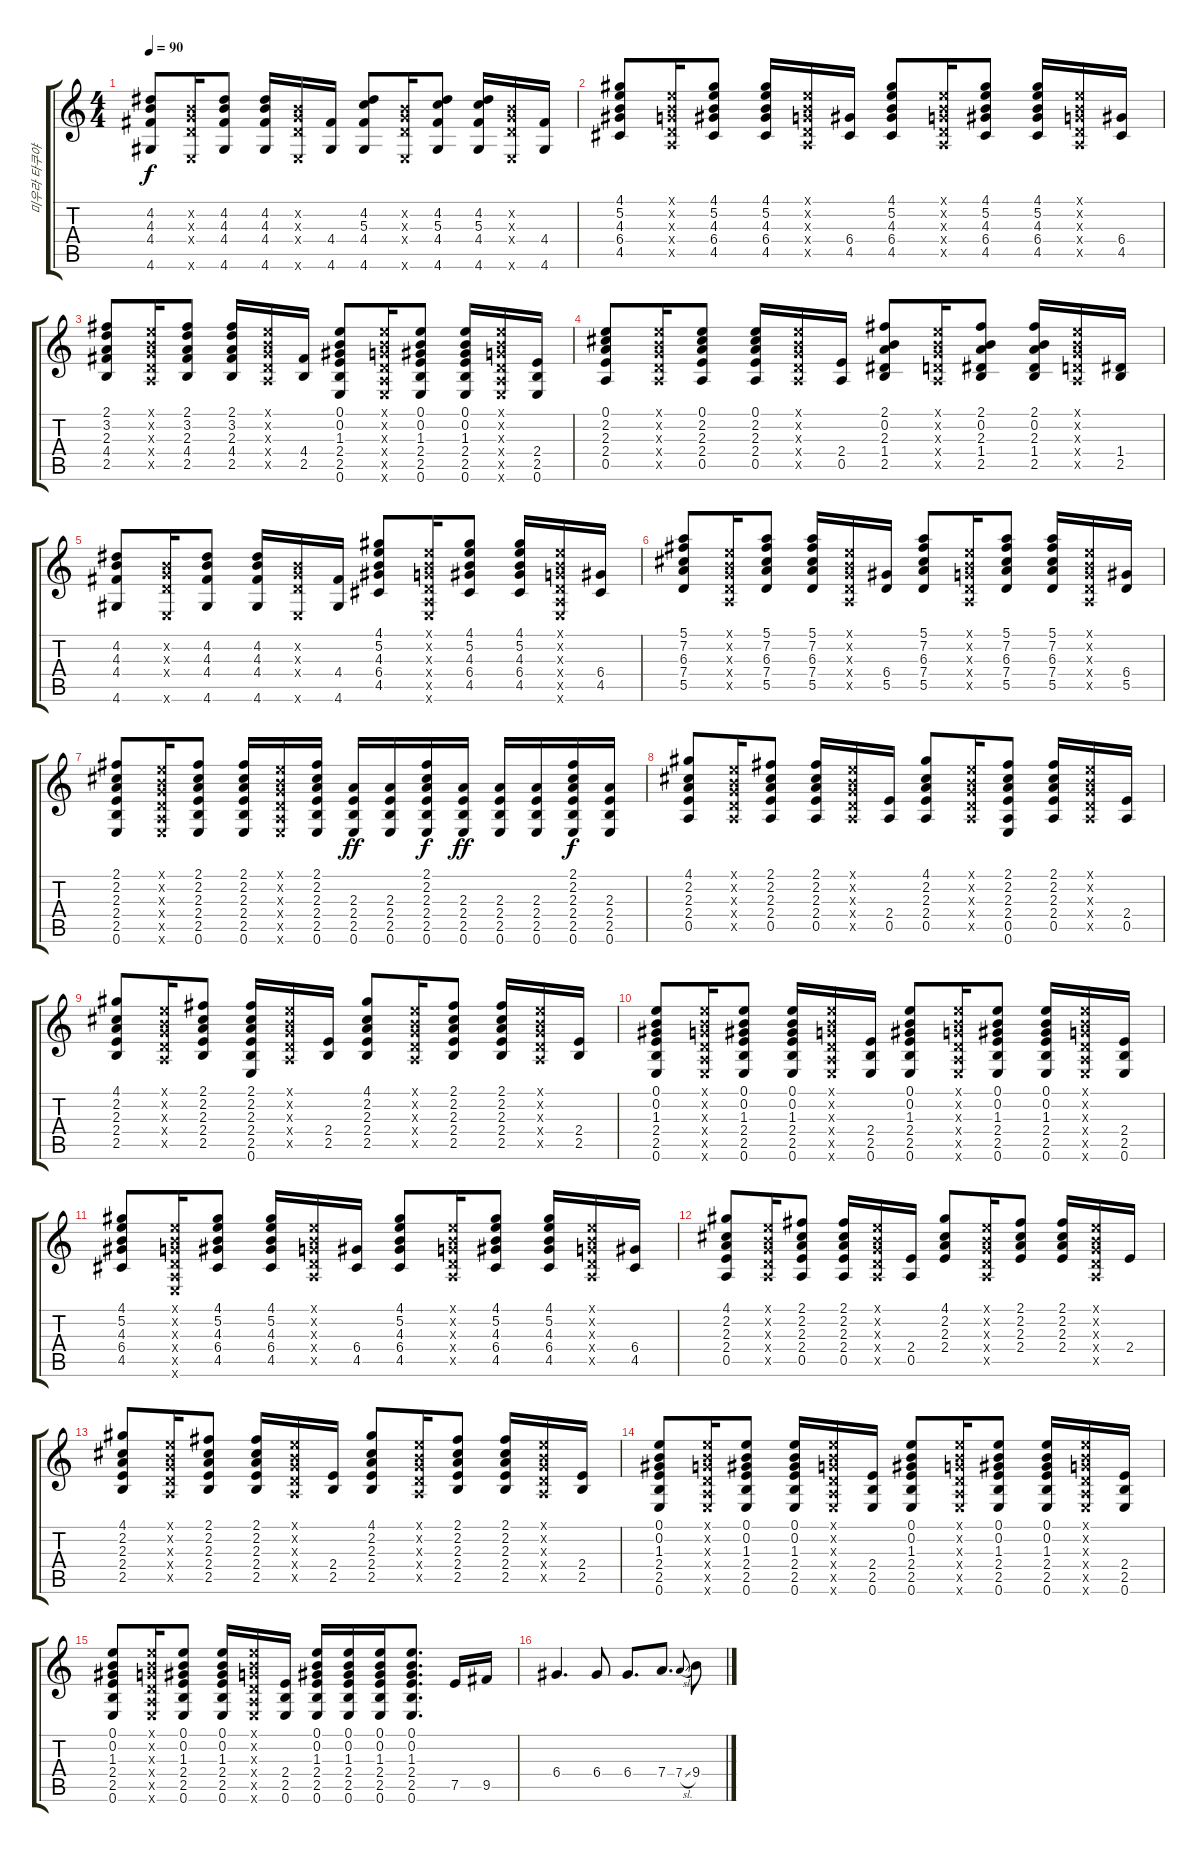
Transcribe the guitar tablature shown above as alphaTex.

\track ("미우라 타쿠야" "미우라 타쿠야") {instrument acousticguitarsteel}
\staff {score tabs}
\tuning (E4 B3 G3 D3 A2 E2) {hide}
\ts (4 4)
\tempo 90
\clef g2
\ks c
(4.2 4.3 4.4 4.6).8{dy f} (0.2{x} 0.3{x} 0.4{x} 0.6{x}).16 (4.2 4.3 4.4 4.6).8 (4.2 4.3 4.4 4.6).16 (0.2{x} 0.3{x} 0.4{x} 0.6{x}).16 (4.4 4.6).16 (4.2 5.3 4.4 4.6).8 (0.2{x} 0.3{x} 0.4{x} 0.6{x}).16 (4.2 5.3 4.4 4.6).8 (4.2 5.3 4.4 4.6).16 (0.2{x} 0.3{x} 0.4{x} 0.6{x}).16 (4.4 4.6).16 |
(4.1 5.2 4.3 6.4 4.5).8 (0.1{x} 0.2{x} 0.3{x} 0.4{x} 0.5{x}).16 (4.1 5.2 4.3 6.4 4.5).8 (4.1 5.2 4.3 6.4 4.5).16 (0.1{x} 0.2{x} 0.3{x} 0.4{x} 0.5{x}).16 (6.4 4.5).16 (4.1 5.2 4.3 6.4 4.5).8 (0.1{x} 0.2{x} 0.3{x} 0.4{x} 0.5{x}).16 (4.1 5.2 4.3 6.4 4.5).8 (4.1 5.2 4.3 6.4 4.5).16 (0.1{x} 0.2{x} 0.3{x} 0.4{x} 0.5{x}).16 (6.4 4.5).16 |
(2.1 3.2 2.3 4.4 2.5).8 (0.1{x} 0.2{x} 0.3{x} 0.4{x} 0.5{x}).16 (2.1 3.2 2.3 4.4 2.5).8 (2.1 3.2 2.3 4.4 2.5).16 (0.1{x} 0.2{x} 0.3{x} 0.4{x} 0.5{x}).16 (4.4 2.5).16 (0.1 0.2 1.3 2.4 2.5 0.6).8 (0.1{x} 0.2{x} 0.3{x} 0.4{x} 0.5{x} 0.6{x}).16 (0.1 0.2 1.3 2.4 2.5 0.6).8 (0.1 0.2 1.3 2.4 2.5 0.6).16 (0.1{x} 0.2{x} 0.3{x} 0.4{x} 0.5{x} 0.6{x}).16 (2.4 2.5 0.6).16 |
(0.1 2.2 2.3 2.4 0.5).8 (0.1{x} 0.2{x} 0.3{x} 0.4{x} 0.5{x}).16 (0.1 2.2 2.3 2.4 0.5).8 (0.1 2.2 2.3 2.4 0.5).16 (0.1{x} 0.2{x} 0.3{x} 0.4{x} 0.5{x}).16 (2.4 0.5).16 (2.1 0.2 2.3 1.4 2.5).8 (0.1{x} 0.2{x} 0.3{x} 0.4{x} 0.5{x}).16 (2.1 0.2 2.3 1.4 2.5).8 (2.1 0.2 2.3 1.4 2.5).16 (0.1{x} 0.2{x} 0.3{x} 0.4{x} 0.5{x}).16 (1.4 2.5).16 |
(4.2 4.3 4.4 4.6).8 (0.2{x} 0.3{x} 0.4{x} 0.6{x}).16 (4.2 4.3 4.4 4.6).8 (4.2 4.3 4.4 4.6).16 (0.2{x} 0.3{x} 0.4{x} 0.6{x}).16 (4.4 4.6).16 (4.1 5.2 4.3 6.4 4.5).8 (0.1{x} 0.2{x} 0.3{x} 0.4{x} 0.5{x} 0.6{x}).16 (4.1 5.2 4.3 6.4 4.5).8 (4.1 5.2 4.3 6.4 4.5).16 (0.1{x} 0.2{x} 0.3{x} 0.4{x} 0.5{x} 0.6{x}).16 (6.4 4.5).16 |
(5.1 7.2 6.3 7.4 5.5).8 (0.1{x} 0.2{x} 0.3{x} 0.4{x} 0.5{x}).16 (5.1 7.2 6.3 7.4 5.5).8 (5.1 7.2 6.3 7.4 5.5).16 (0.1{x} 0.2{x} 0.3{x} 0.4{x} 0.5{x}).16 (6.4 5.5).16 (5.1 7.2 6.3 7.4 5.5).8 (0.1{x} 0.2{x} 0.3{x} 0.4{x} 0.5{x}).16 (5.1 7.2 6.3 7.4 5.5).8 (5.1 7.2 6.3 7.4 5.5).16 (0.1{x} 0.2{x} 0.3{x} 0.4{x} 0.5{x}).16 (6.4 5.5).16 |
(2.1 2.2 2.3 2.4 2.5 0.6).8 (0.1{x} 0.2{x} 0.3{x} 0.4{x} 0.5{x} 0.6{x}).16 (2.1 2.2 2.3 2.4 2.5 0.6).8 (2.1 2.2 2.3 2.4 2.5 0.6).16 (0.1{x} 0.2{x} 0.3{x} 0.4{x} 0.5{x} 0.6{x}).16 (2.1 2.2 2.3 2.4 2.5 0.6).16 (2.3 2.4 2.5 0.6).16{dy ff} (2.3 2.4 2.5 0.6).16 (2.1 2.2 2.3 2.4 2.5 0.6).16{dy f} (2.3 2.4 2.5 0.6).16{dy ff} (2.3 2.4 2.5 0.6).16 (2.3 2.4 2.5 0.6).16 (2.1 2.2 2.3 2.4 2.5 0.6).16{dy f} (2.3 2.4 2.5 0.6).16 |
(4.1 2.2 2.3 2.4 0.5).8 (0.1{x} 0.2{x} 0.3{x} 0.4{x} 0.5{x}).16 (2.1 2.2 2.3 2.4 0.5).8 (2.1 2.2 2.3 2.4 0.5).16 (0.1{x} 0.2{x} 0.3{x} 0.4{x} 0.5{x}).16 (2.4 0.5).16 (4.1 2.2 2.3 2.4 0.5).8 (0.1{x} 0.2{x} 0.3{x} 0.4{x} 0.5{x}).16 (2.1 2.2 2.3 2.4 0.5 0.6).8 (2.1 2.2 2.3 2.4 0.5).16 (0.1{x} 0.2{x} 0.3{x} 0.4{x} 0.5{x}).16 (2.4 0.5).16 |
(4.1 2.2 2.3 2.4 2.5).8 (0.1{x} 0.2{x} 0.3{x} 0.4{x} 0.5{x}).16 (2.1 2.2 2.3 2.4 2.5).8 (2.1 2.2 2.3 2.4 2.5 0.6).16 (0.1{x} 0.2{x} 0.3{x} 0.4{x} 0.5{x}).16 (2.4 2.5).16 (4.1 2.2 2.3 2.4 2.5).8 (0.1{x} 0.2{x} 0.3{x} 0.4{x} 0.5{x}).16 (2.1 2.2 2.3 2.4 2.5).8 (2.1 2.2 2.3 2.4 2.5).16 (0.1{x} 0.2{x} 0.3{x} 0.4{x} 0.5{x}).16 (2.4 2.5).16 |
(0.1 0.2 1.3 2.4 2.5 0.6).8 (0.1{x} 0.2{x} 0.3{x} 0.4{x} 0.5{x} 0.6{x}).16 (0.1 0.2 1.3 2.4 2.5 0.6).8 (0.1 0.2 1.3 2.4 2.5 0.6).16 (0.1{x} 0.2{x} 0.3{x} 0.4{x} 0.5{x} 0.6{x}).16 (2.4 2.5 0.6).16 (0.1 0.2 1.3 2.4 2.5 0.6).8 (0.1{x} 0.2{x} 0.3{x} 0.4{x} 0.5{x} 0.6{x}).16 (0.1 0.2 1.3 2.4 2.5 0.6).8 (0.1 0.2 1.3 2.4 2.5 0.6).16 (0.1{x} 0.2{x} 0.3{x} 0.4{x} 0.5{x} 0.6{x}).16 (2.4 2.5 0.6).16 |
(4.1 5.2 4.3 6.4 4.5).8 (0.1{x} 0.2{x} 0.3{x} 0.4{x} 0.5{x} 0.6{x}).16 (4.1 5.2 4.3 6.4 4.5).8 (4.1 5.2 4.3 6.4 4.5).16 (0.1{x} 0.2{x} 0.3{x} 0.4{x} 0.5{x}).16 (6.4 4.5).16 (4.1 5.2 4.3 6.4 4.5).8 (0.1{x} 0.2{x} 0.3{x} 0.4{x} 0.5{x}).16 (4.1 5.2 4.3 6.4 4.5).8 (4.1 5.2 4.3 6.4 4.5).16 (0.1{x} 0.2{x} 0.3{x} 0.4{x} 0.5{x}).16 (6.4 4.5).16 |
(4.1 2.2 2.3 2.4 0.5).8 (0.1{x} 0.2{x} 0.3{x} 0.4{x} 0.5{x}).16 (2.1 2.2 2.3 2.4 0.5).8 (2.1 2.2 2.3 2.4 0.5).16 (0.1{x} 0.2{x} 0.3{x} 0.4{x} 0.5{x}).16 (2.4 0.5).16 (4.1 2.2 2.3 2.4).8 (0.1{x} 0.2{x} 0.3{x} 0.4{x} 0.5{x}).16 (2.1 2.2 2.3 2.4).8 (2.1 2.2 2.3 2.4).16 (0.1{x} 0.2{x} 0.3{x} 0.4{x} 0.5{x}).16 2.4.16 |
(4.1 2.2 2.3 2.4 2.5).8 (0.1{x} 0.2{x} 0.3{x} 0.4{x} 0.5{x}).16 (2.1 2.2 2.3 2.4 2.5).8 (2.1 2.2 2.3 2.4 2.5).16 (0.1{x} 0.2{x} 0.3{x} 0.4{x} 0.5{x}).16 (2.4 2.5).16 (4.1 2.2 2.3 2.4 2.5).8 (0.1{x} 0.2{x} 0.3{x} 0.4{x} 0.5{x}).16 (2.1 2.2 2.3 2.4 2.5).8 (2.1 2.2 2.3 2.4 2.5).16 (0.1{x} 0.2{x} 0.3{x} 0.4{x} 0.5{x}).16 (2.4 2.5).16 |
(0.1 0.2 1.3 2.4 2.5 0.6).8 (0.1{x} 0.2{x} 0.3{x} 0.4{x} 0.5{x} 0.6{x}).16 (0.1 0.2 1.3 2.4 2.5 0.6).8 (0.1 0.2 1.3 2.4 2.5 0.6).16 (0.1{x} 0.2{x} 0.3{x} 0.4{x} 0.5{x} 0.6{x}).16 (2.4 2.5 0.6).16 (0.1 0.2 1.3 2.4 2.5 0.6).8 (0.1{x} 0.2{x} 0.3{x} 0.4{x} 0.5{x} 0.6{x}).16 (0.1 0.2 1.3 2.4 2.5 0.6).8 (0.1 0.2 1.3 2.4 2.5 0.6).16 (0.1{x} 0.2{x} 0.3{x} 0.4{x} 0.5{x} 0.6{x}).16 (2.4 2.5 0.6).16 |
(0.1 0.2 1.3 2.4 2.5 0.6).8 (0.1{x} 0.2{x} 0.3{x} 0.4{x} 0.5{x} 0.6{x}).16 (0.1 0.2 1.3 2.4 2.5 0.6).8 (0.1 0.2 1.3 2.4 2.5 0.6).16 (0.1{x} 0.2{x} 0.3{x} 0.4{x} 0.5{x} 0.6{x}).16 (2.4 2.5 0.6).16 (0.1 0.2 1.3 2.4 2.5 0.6).16 (0.1 0.2 1.3 2.4 2.5 0.6).16 (0.1 0.2 1.3 2.4 2.5 0.6).16 (0.1 0.2 1.3 2.4 2.5 0.6).8{d} 7.5.16 9.5.16 |
6.4.4{d} 6.4.8 6.4.8{d} 7.4.8{d} 7.4{sl}.8{gr onbeat} 9.4.8
